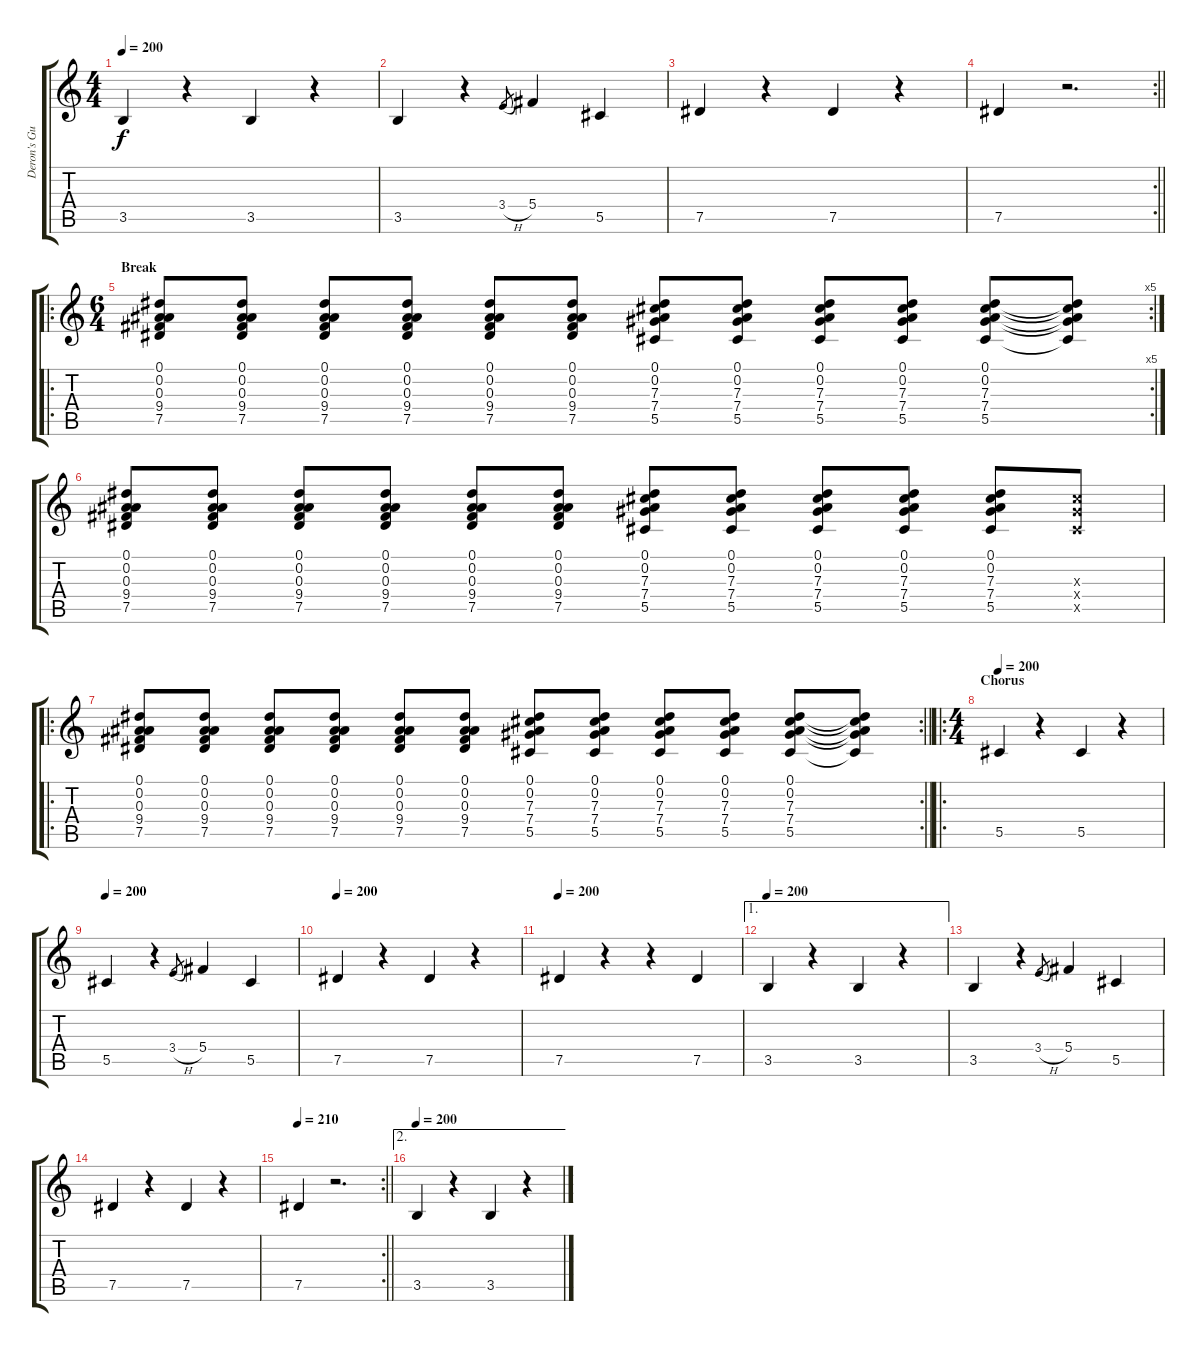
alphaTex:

\track ("Deron's Guitar" "Deron's Gu") {instrument overdrivenguitar}
\staff {score tabs}
\tuning (Eb4 Bb3 Gb3 Db3 Ab2 Eb2) {hide}
\ts (4 4)
\tempo 200
\clef g2
\ks c
3.5.4{dy f} r.4 3.5.4 r.4 |
3.5.4 r.4 3.4{h}.8{gr} 5.4.4 5.5.4 |
7.5.4 r.4 7.5.4 r.4 |
\rc 2
\barLineRight lightlight
7.5.4 r.2{d} |
\ro
\rc 5
\ts (6 4)
\section ("" "Break")
(0.1 0.2 0.3 9.4 7.5).8{volume 12} (0.1 0.2 0.3 9.4 7.5).8 (0.1 0.2 0.3 9.4 7.5).8 (0.1 0.2 0.3 9.4 7.5).8 (0.1 0.2 0.3 9.4 7.5).8 (0.1 0.2 0.3 9.4 7.5).8 (0.1 0.2 7.3 7.4 5.5).8 (0.1 0.2 7.3 7.4 5.5).8 (0.1 0.2 7.3 7.4 5.5).8 (0.1 0.2 7.3 7.4 5.5).8 (0.1 0.2 7.3 7.4 5.5).8 (0.1{t} 0.2{t} 7.3{t} 7.4{t} 5.5{t}).8 |
(0.1 0.2 0.3 9.4 7.5).8 (0.1 0.2 0.3 9.4 7.5).8 (0.1 0.2 0.3 9.4 7.5).8 (0.1 0.2 0.3 9.4 7.5).8 (0.1 0.2 0.3 9.4 7.5).8 (0.1 0.2 0.3 9.4 7.5).8 (0.1 0.2 7.3 7.4 5.5).8 (0.1 0.2 7.3 7.4 5.5).8 (0.1 0.2 7.3 7.4 5.5).8 (0.1 0.2 7.3 7.4 5.5).8 (0.1 0.2 7.3 7.4 5.5).8 (7.3{x} 7.4{x} 5.5{x}).8 |
\ro
\rc 2
\barLineRight lightlight
(0.1 0.2 0.3 9.4 7.5).8 (0.1 0.2 0.3 9.4 7.5).8 (0.1 0.2 0.3 9.4 7.5).8 (0.1 0.2 0.3 9.4 7.5).8 (0.1 0.2 0.3 9.4 7.5).8 (0.1 0.2 0.3 9.4 7.5).8 (0.1 0.2 7.3 7.4 5.5).8 (0.1 0.2 7.3 7.4 5.5).8 (0.1 0.2 7.3 7.4 5.5).8 (0.1 0.2 7.3 7.4 5.5).8 (0.1 0.2 7.3 7.4 5.5).8 (0.1{t} 0.2{t} 7.3{t} 7.4{t} 5.5{t}).8 |
\ro
\ts (4 4)
\section ("" "Chorus")
\tempo 200
5.5.4{volume 16} r.4 5.5.4 r.4 |
\tempo 200
5.5.4 r.4 3.4{h}.8{gr} 5.4.4 5.5.4 |
\tempo 200
7.5.4 r.4 7.5.4 r.4 |
\tempo 200
7.5.4 r.4 r.4 7.5.4 |
\ae 1
\tempo 200
3.5.4 r.4 3.5.4 r.4 |
3.5.4 r.4 3.4{h}.8{gr} 5.4.4 5.5.4 |
7.5.4 r.4 7.5.4 r.4 |
\rc 2
\tempo 210
\barLineRight lightlight
7.5.4 r.2{d} |
\ae 2
\tempo 200
3.5.4 r.4 3.5.4 r.4
